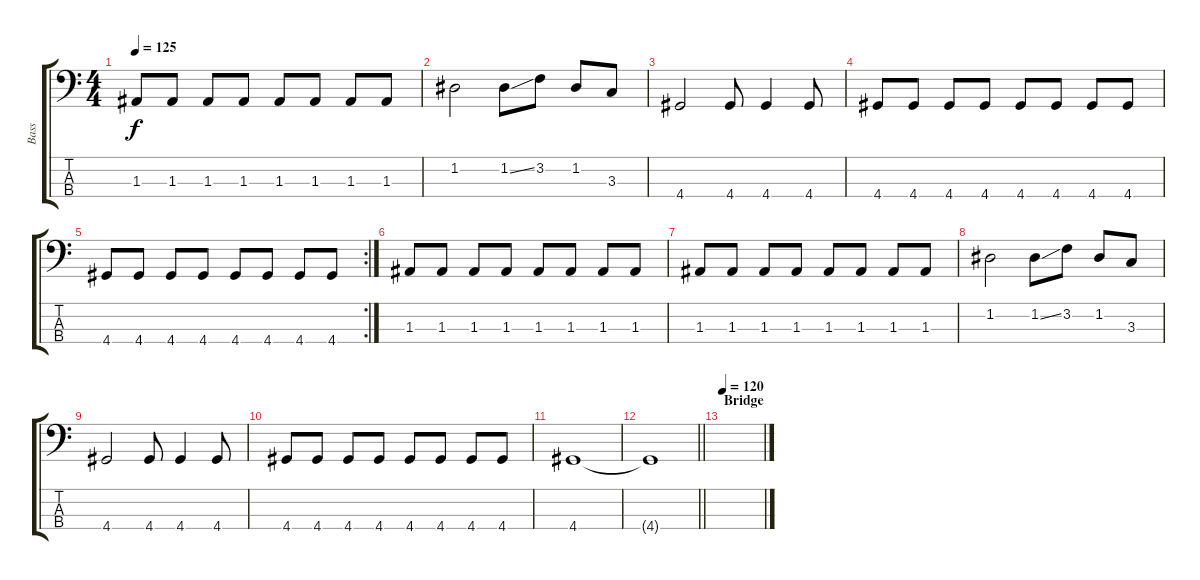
\track ("Bass" "Bass") {instrument electricbassfinger}
\staff {score tabs}
\tuning (G2 D2 A1 E1) {hide}
\ts (4 4)
\tempo 125
\clef f4
\ks c
1.3.8{dy f} 1.3.8 1.3.8 1.3.8 1.3.8 1.3.8 1.3.8 1.3.8 |
1.2.2 1.2{ss}.8 3.2.8 1.2.8 3.3.8 |
4.4.2 4.4.8 4.4.4 4.4.8 |
4.4.8 4.4.8 4.4.8 4.4.8 4.4.8 4.4.8 4.4.8 4.4.8 |
\rc 2
4.4.8 4.4.8 4.4.8 4.4.8 4.4.8 4.4.8 4.4.8 4.4.8 |
1.3.8 1.3.8 1.3.8 1.3.8 1.3.8 1.3.8 1.3.8 1.3.8 |
1.3.8 1.3.8 1.3.8 1.3.8 1.3.8 1.3.8 1.3.8 1.3.8 |
1.2.2 1.2{ss}.8 3.2.8 1.2.8 3.3.8 |
4.4.2 4.4.8 4.4.4 4.4.8 |
4.4.8 4.4.8 4.4.8 4.4.8 4.4.8 4.4.8 4.4.8 4.4.8 |
4.4.1 |
\barLineRight lightlight
4.4{t}.1 |
\section ("" "Bridge")
\tempo 120
